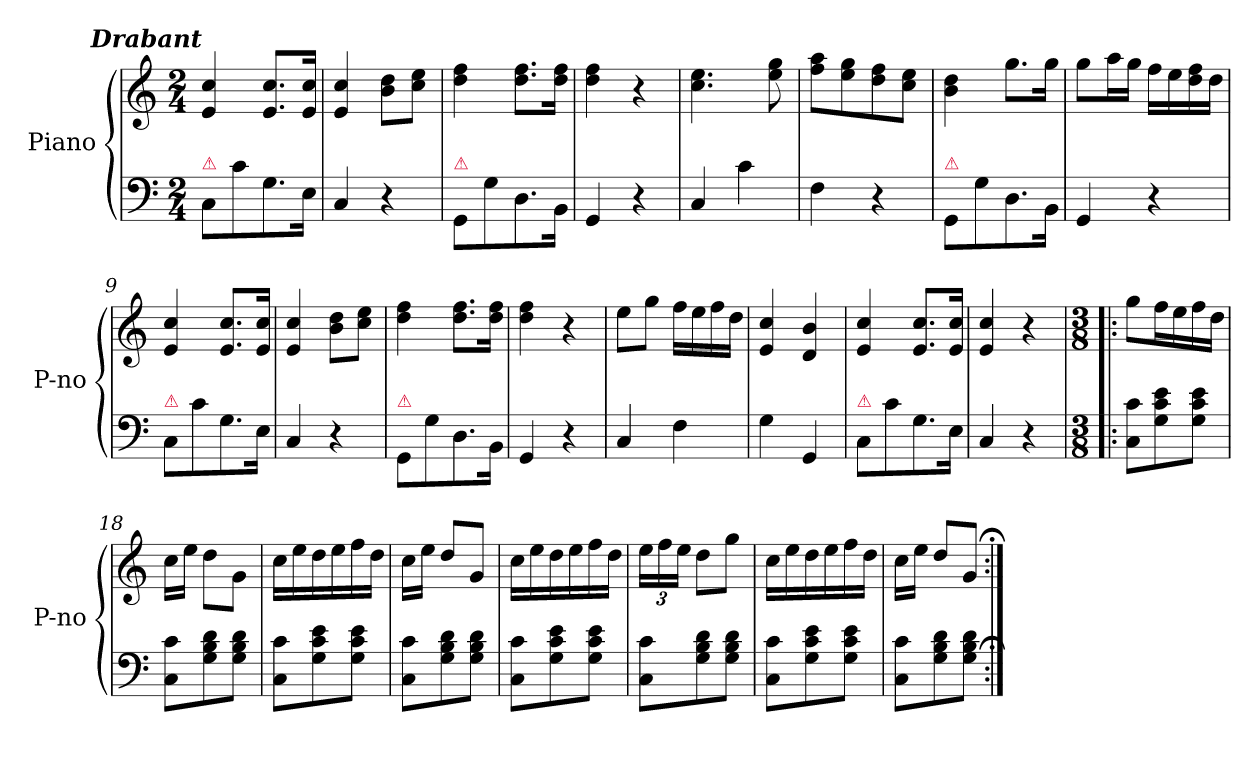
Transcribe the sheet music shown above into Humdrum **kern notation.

**kern	**kern
*part1	*part1
*staff2	*staff1
*I"Piano	*
*I'P-no	*
*clefF4	*clefG2
*k[]	*k[]
*C:	*C:
*M2/4	*M2/4
=1	=1
!	!LO:TX:a:Bi:rj:t=Drabant
!LO:TX:a:color=crimson:t=⚠	!
8C/L	4e/ 4cc/
8c\	.
8.G\	8.e/ 8.cc/L
16E\Jk	16e/ 16cc/Jk
=2	=2
4C/	4e/ 4cc/
4r	8b\ 8dd\L
.	8cc\ 8ee\J
=3	=3
!LO:TX:a:color=crimson:t=⚠	!
8GG/L	4dd\ 4ff\
8G\	.
8.D\	8.dd\ 8.ff\L
16BB\Jk	16dd\ 16ff\Jk
=4	=4
4GG/	4dd\ 4ff\
4r	4r
=5	=5
4C/	4.cc\ 4.ee\
4c\	.
.	8ee\ 8gg\
=6	=6
4F\	8ff\ 8aa\L
.	8ee\ 8gg\
4r	8dd\ 8ff\
.	8cc\ 8ee\J
=7	=7
!LO:TX:a:color=crimson:t=⚠	!
8GG/L	4b\ 4dd\
8G\	.
8.D\	8.gg\L
16BB\Jk	16gg\Jk
=8	=8
4GG/	8gg\L
.	16aa\L
.	16gg\JJ
4r	16ff\LL
.	16ee\
.	16dd\ 16ff\
.	16dd\JJ
=9	=9
!LO:TX:a:color=crimson:t=⚠	!
8C/L	4e/ 4cc/
8c\	.
8.G\	8.e/ 8.cc/L
16E\Jk	16e/ 16cc/Jk
=10	=10
4C/	4e/ 4cc/
4r	8b\ 8dd\L
.	8cc\ 8ee\J
=11	=11
!LO:TX:a:color=crimson:t=⚠	!
8GG/L	4dd\ 4ff\
8G\	.
8.D\	8.dd\ 8.ff\L
16BB\Jk	16dd\ 16ff\Jk
=12	=12
4GG/	4dd\ 4ff\
4r	4r
=13	=13
4C/	8ee\L
.	8gg\J
4F\	16ff\LL
.	16ee\
.	16ff\
.	16dd\JJ
=14	=14
4G\	4e/ 4cc/
4GG/	4d/ 4b/
=15	=15
!LO:TX:a:color=crimson:t=⚠	!
8C/L	4e/ 4cc/
8c\	.
8.G\	8.e/ 8.cc/L
16E\Jk	16e/ 16cc/Jk
=16	=16
4C/	4e/ 4cc/
4r	4r
=17!|:	=17!|:
*M3/8	*M3/8
8C\ 8c\L	8gg\L
8G\ 8c\ 8e\	16ff\L
.	16ee\
8G\ 8c\ 8e\J	16ff\
.	16dd\JJ
=18	=18
8C\ 8c\L	16cc\LL
.	16ee\JJ
8G\ 8B\ 8d\	8dd\L
8G\ 8B\ 8d\J	8g\J
=19	=19
8C\ 8c\L	16cc\LL
.	16ee\
8G\ 8c\ 8e\	16dd\
.	16ee\
8G\ 8c\ 8e\J	16ff\
.	16dd\JJ
=20	=20
8C\ 8c\L	16cc\LL
.	16ee\JJ
8G\ 8B\ 8d\	8dd/L
8G\ 8B\ 8d\J	8g/J
=21	=21
8C\ 8c\L	16cc\LL
.	16ee\
8G\ 8c\ 8e\	16dd\
.	16ee\
8G\ 8c\ 8e\J	16ff\
.	16dd\JJ
=22	=22
8C\ 8c\L	24ee\LL
.	24ff\
.	24ee\JJ
8G\ 8B\ 8d\	8dd\L
8G\ 8B\ 8d\J	8gg\J
=23	=23
8C\ 8c\L	16cc\LL
.	16ee\
8G\ 8c\ 8e\	16dd\
.	16ee\
8G\ 8c\ 8e\J	16ff\
.	16dd\JJ
=24	=24
8C\ 8c\L	16cc\LL
.	16ee\JJ
8G\ 8B\ 8d\	8dd/L
8G\ 8B\ 8d\J	8g/J
=:|!;	=:|!;
*-	*-
